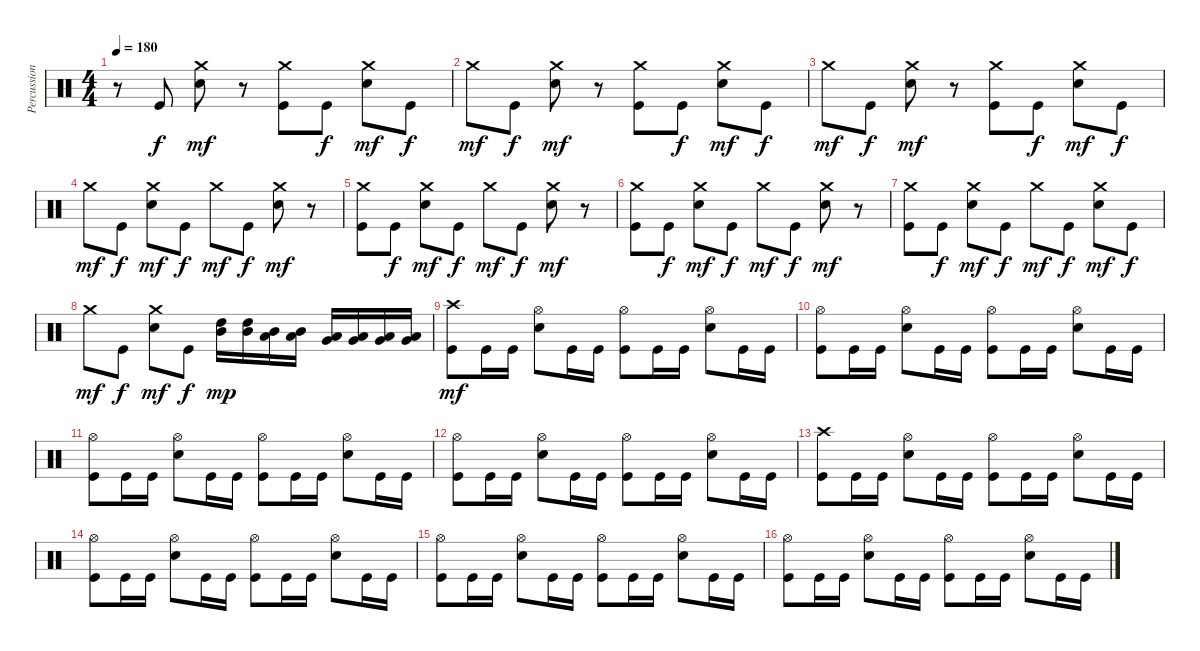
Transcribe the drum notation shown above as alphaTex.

\track ("Percussions" "Percussion") {instrument percussion}
\staff {score}
\articulation defaults
\ts (4 4)
\tempo 180
\clef neutral
\ks c
r.8{dy f} "Kick (hit)".8 ("Electric Snare (hit)" "Crash medium (hit)").8{dy mf} r.8 ("Kick (hit)" "Crash medium (hit)").8 "Kick (hit)".8{dy f} ("Electric Snare (hit)" "Crash medium (hit)").8{dy mf} "Kick (hit)".8{dy f} |
"Crash medium (hit)".8{dy mf} "Kick (hit)".8{dy f} ("Electric Snare (hit)" "Crash medium (hit)").8{dy mf} r.8 ("Kick (hit)" "Crash medium (hit)").8 "Kick (hit)".8{dy f} ("Electric Snare (hit)" "Crash medium (hit)").8{dy mf} "Kick (hit)".8{dy f} |
"Crash medium (hit)".8{dy mf} "Kick (hit)".8{dy f} ("Electric Snare (hit)" "Crash medium (hit)").8{dy mf} r.8 ("Kick (hit)" "Crash medium (hit)").8 "Kick (hit)".8{dy f} ("Electric Snare (hit)" "Crash medium (hit)").8{dy mf} "Kick (hit)".8{dy f} |
"Crash medium (hit)".8{dy mf} "Kick (hit)".8{dy f} ("Electric Snare (hit)" "Crash medium (hit)").8{dy mf} "Kick (hit)".8{dy f} "Crash medium (hit)".8{dy mf} "Kick (hit)".8{dy f} ("Electric Snare (hit)" "Crash medium (hit)").8{dy mf} r.8 |
("Kick (hit)" "Crash medium (hit)").8 "Kick (hit)".8{dy f} ("Electric Snare (hit)" "Crash medium (hit)").8{dy mf} "Kick (hit)".8{dy f} "Crash medium (hit)".8{dy mf} "Kick (hit)".8{dy f} ("Electric Snare (hit)" "Crash medium (hit)").8{dy mf} r.8 |
("Kick (hit)" "Crash medium (hit)").8 "Kick (hit)".8{dy f} ("Electric Snare (hit)" "Crash medium (hit)").8{dy mf} "Kick (hit)".8{dy f} "Crash medium (hit)".8{dy mf} "Kick (hit)".8{dy f} ("Electric Snare (hit)" "Crash medium (hit)").8{dy mf} r.8 |
("Kick (hit)" "Crash medium (hit)").8 "Kick (hit)".8{dy f} ("Electric Snare (hit)" "Crash medium (hit)").8{dy mf} "Kick (hit)".8{dy f} "Crash medium (hit)".8{dy mf} "Kick (hit)".8{dy f} ("Electric Snare (hit)" "Crash medium (hit)").8{dy mf} "Kick (hit)".8{dy f} |
"Crash medium (hit)".8{dy mf} "Kick (hit)".8{dy f} ("Electric Snare (hit)" "Crash medium (hit)").8{dy mf} "Kick (hit)".8{dy f} ("Mid Tom (hit)" "High Tom (hit)").16{dy mp} ("Mid Tom (hit)" "High Tom (hit)").16 ("Low Tom (hit)" "Mid Tom (hit)").16 ("Low Tom (hit)" "Mid Tom (hit)").16 ("Very Low Tom (hit)" "Low Tom (hit)").16 ("Very Low Tom (hit)" "Low Tom (hit)").16 ("Low Floor Tom (hit)" "Very Low Tom (hit)").16 ("Low Floor Tom (hit)" "Very Low Tom (hit)").16 |
("Kick (hit)" "Crash high (hit)").8{dy mf} "Kick (hit)".16 "Kick (hit)".16 ("Electric Snare (hit)" "Hi-Hat (open)").8 "Kick (hit)".16 "Kick (hit)".16 ("Kick (hit)" "Hi-Hat (open)").8 "Kick (hit)".16 "Kick (hit)".16 ("Electric Snare (hit)" "Hi-Hat (open)").8 "Kick (hit)".16 "Kick (hit)".16 |
("Kick (hit)" "Hi-Hat (open)").8 "Kick (hit)".16 "Kick (hit)".16 ("Electric Snare (hit)" "Hi-Hat (open)").8 "Kick (hit)".16 "Kick (hit)".16 ("Kick (hit)" "Hi-Hat (open)").8 "Kick (hit)".16 "Kick (hit)".16 ("Electric Snare (hit)" "Hi-Hat (open)").8 "Kick (hit)".16 "Kick (hit)".16 |
("Kick (hit)" "Hi-Hat (open)").8 "Kick (hit)".16 "Kick (hit)".16 ("Electric Snare (hit)" "Hi-Hat (open)").8 "Kick (hit)".16 "Kick (hit)".16 ("Kick (hit)" "Hi-Hat (open)").8 "Kick (hit)".16 "Kick (hit)".16 ("Electric Snare (hit)" "Hi-Hat (open)").8 "Kick (hit)".16 "Kick (hit)".16 |
("Kick (hit)" "Hi-Hat (open)").8 "Kick (hit)".16 "Kick (hit)".16 ("Electric Snare (hit)" "Hi-Hat (open)").8 "Kick (hit)".16 "Kick (hit)".16 ("Kick (hit)" "Hi-Hat (open)").8 "Kick (hit)".16 "Kick (hit)".16 ("Electric Snare (hit)" "Hi-Hat (open)").8 "Kick (hit)".16 "Kick (hit)".16 |
("Kick (hit)" "Crash high (hit)").8 "Kick (hit)".16 "Kick (hit)".16 ("Electric Snare (hit)" "Hi-Hat (open)").8 "Kick (hit)".16 "Kick (hit)".16 ("Kick (hit)" "Hi-Hat (open)").8 "Kick (hit)".16 "Kick (hit)".16 ("Electric Snare (hit)" "Hi-Hat (open)").8 "Kick (hit)".16 "Kick (hit)".16 |
("Kick (hit)" "Hi-Hat (open)").8 "Kick (hit)".16 "Kick (hit)".16 ("Electric Snare (hit)" "Hi-Hat (open)").8 "Kick (hit)".16 "Kick (hit)".16 ("Kick (hit)" "Hi-Hat (open)").8 "Kick (hit)".16 "Kick (hit)".16 ("Electric Snare (hit)" "Hi-Hat (open)").8 "Kick (hit)".16 "Kick (hit)".16 |
("Kick (hit)" "Hi-Hat (open)").8 "Kick (hit)".16 "Kick (hit)".16 ("Electric Snare (hit)" "Hi-Hat (open)").8 "Kick (hit)".16 "Kick (hit)".16 ("Kick (hit)" "Hi-Hat (open)").8 "Kick (hit)".16 "Kick (hit)".16 ("Electric Snare (hit)" "Hi-Hat (open)").8 "Kick (hit)".16 "Kick (hit)".16 |
("Kick (hit)" "Hi-Hat (open)").8 "Kick (hit)".16 "Kick (hit)".16 ("Electric Snare (hit)" "Hi-Hat (open)").8 "Kick (hit)".16 "Kick (hit)".16 ("Kick (hit)" "Hi-Hat (open)").8 "Kick (hit)".16 "Kick (hit)".16 ("Electric Snare (hit)" "Hi-Hat (open)").8 "Kick (hit)".16 "Kick (hit)".16
